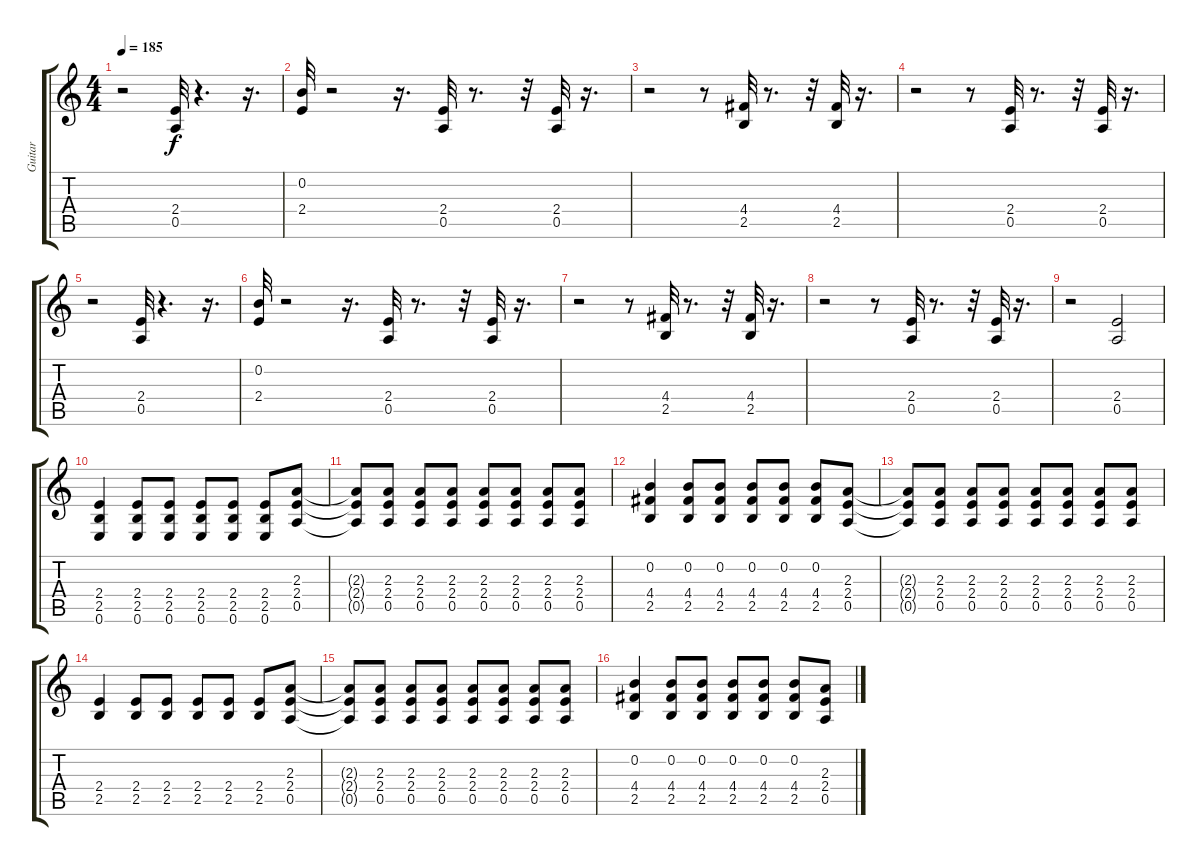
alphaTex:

\track ("Guitar" "Guitar") {instrument distortionguitar}
\staff {score tabs}
\tuning (E4 B3 G3 D3 A2 E2) {hide}
\ts (4 4)
\tempo 185
\clef g2
\ks c
r.2{dy f} (2.4 0.5).32 r.4{d} r.16{d} |
(0.2 2.4).32 r.2 r.16{d} (2.4 0.5).32 r.8{d} r.32 (2.4 0.5).32 r.16{d} |
r.2 r.8 (4.4 2.5).32 r.8{d} r.32 (4.4 2.5).32 r.16{d} |
r.2 r.8 (2.4 0.5).32 r.8{d} r.32 (2.4 0.5).32 r.16{d} |
r.2 (2.4 0.5).32 r.4{d} r.16{d} |
(0.2 2.4).32 r.2 r.16{d} (2.4 0.5).32 r.8{d} r.32 (2.4 0.5).32 r.16{d} |
r.2 r.8 (4.4 2.5).32 r.8{d} r.32 (4.4 2.5).32 r.16{d} |
r.2 r.8 (2.4 0.5).32 r.8{d} r.32 (2.4 0.5).32 r.16{d} |
r.2 (2.4 0.5).2 |
(2.4 2.5 0.6).4 (2.4 2.5 0.6).8 (2.4 2.5 0.6).8 (2.4 2.5 0.6).8 (2.4 2.5 0.6).8 (2.4 2.5 0.6).8 (2.3 2.4 0.5).8 |
(2.3{t} 2.4{t} 0.5{t}).8 (2.3 2.4 0.5).8 (2.3 2.4 0.5).8 (2.3 2.4 0.5).8 (2.3 2.4 0.5).8 (2.3 2.4 0.5).8 (2.3 2.4 0.5).8 (2.3 2.4 0.5).8 |
(0.2 4.4 2.5).4 (0.2 4.4 2.5).8 (0.2 4.4 2.5).8 (0.2 4.4 2.5).8 (0.2 4.4 2.5).8 (0.2 4.4 2.5).8 (2.3 2.4 0.5).8 |
(2.3{t} 2.4{t} 0.5{t}).8 (2.3 2.4 0.5).8 (2.3 2.4 0.5).8 (2.3 2.4 0.5).8 (2.3 2.4 0.5).8 (2.3 2.4 0.5).8 (2.3 2.4 0.5).8 (2.3 2.4 0.5).8 |
(2.4 2.5).4 (2.4 2.5).8 (2.4 2.5).8 (2.4 2.5).8 (2.4 2.5).8 (2.4 2.5).8 (2.3 2.4 0.5).8 |
(2.3{t} 2.4{t} 0.5{t}).8 (2.3 2.4 0.5).8 (2.3 2.4 0.5).8 (2.3 2.4 0.5).8 (2.3 2.4 0.5).8 (2.3 2.4 0.5).8 (2.3 2.4 0.5).8 (2.3 2.4 0.5).8 |
(0.2 4.4 2.5).4 (0.2 4.4 2.5).8 (0.2 4.4 2.5).8 (0.2 4.4 2.5).8 (0.2 4.4 2.5).8 (0.2 4.4 2.5).8 (2.3 2.4 0.5).8
